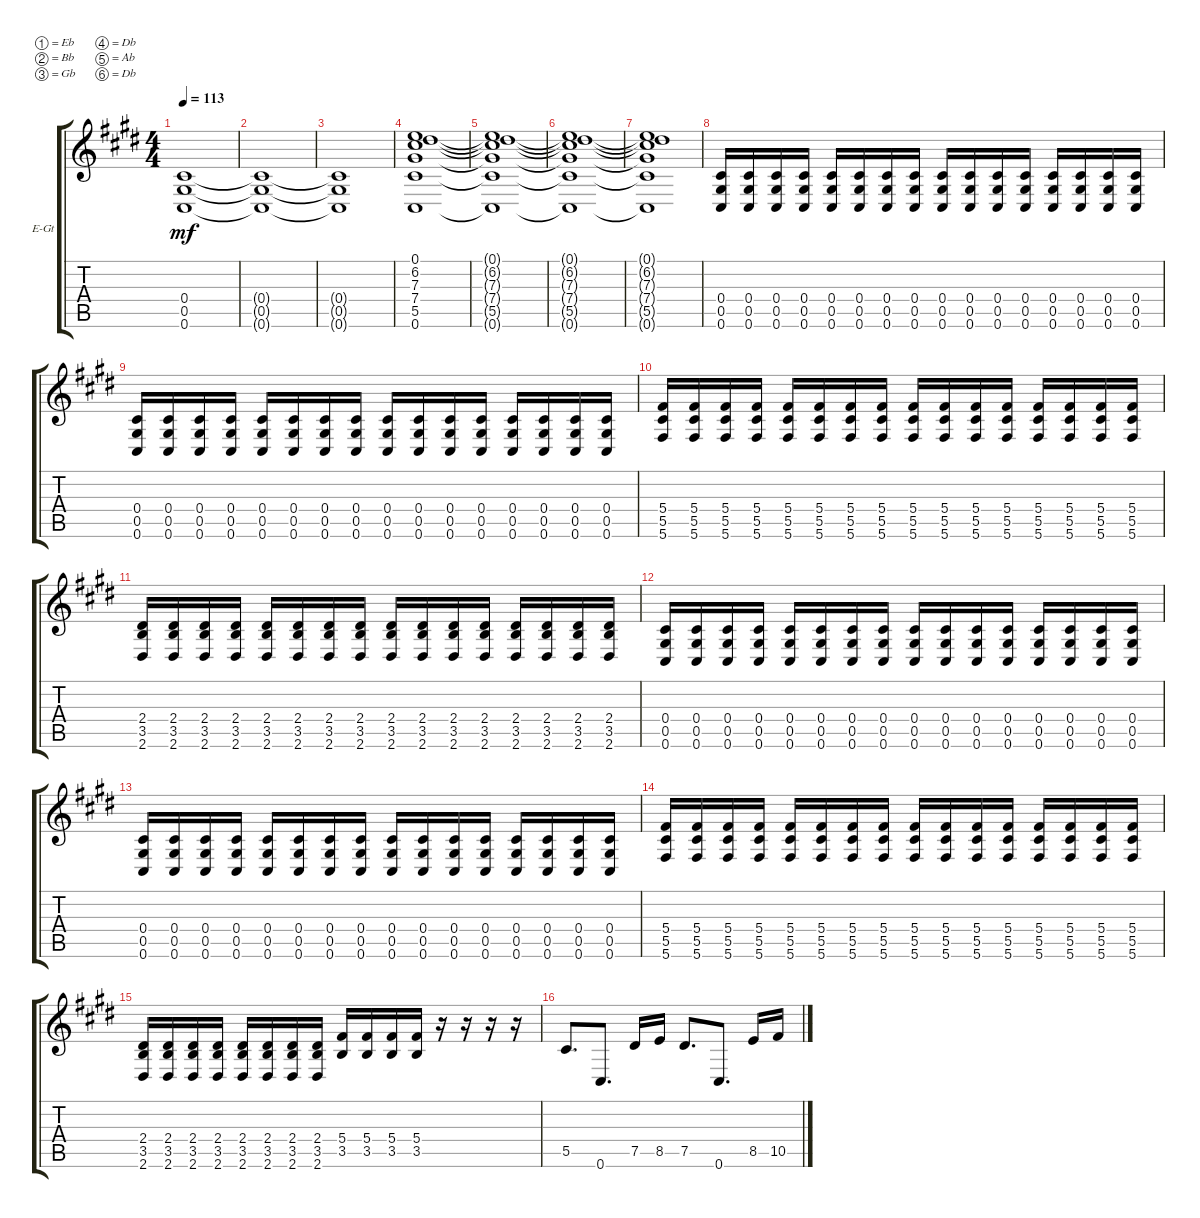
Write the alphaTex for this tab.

\bracketExtendMode groupsimilarinstruments
\firstSystemTrackNameOrientation horizontal
\otherSystemsTrackNameOrientation horizontal
\track ("Brett" "E-Gt") {instrument distortionguitar}
\staff {score tabs}
\tuning (Eb4 Bb3 Gb3 Db3 Ab2 Db2)
\ts (4 4)
\tempo 113
\clef g2
\ks e
(0.4{t} 0.5{t} 0.6{t}).1{dy mf} |
(0.4{t} 0.5{t} 0.6{t}).1 |
(0.6{t} 0.5{t} 0.4{t}).1 |
(0.6 5.5 7.4 7.3 6.2 0.1).1 |
(0.1{t} 6.2{t} 7.3{t} 7.4{t} 5.5{t} 0.6{t}).1 |
(0.6{t} 5.5{t} 7.4{t} 7.3{t} 6.2{t} 0.1{t}).1 |
(0.1{t} 6.2{t} 7.3{t} 7.4{t} 5.5{t} 0.6{t}).1 |
(0.5 0.4 0.6).16 (0.5 0.4 0.6).16 (0.5 0.4 0.6).16 (0.5 0.4 0.6).16 (0.5 0.4 0.6).16 (0.5 0.4 0.6).16 (0.5 0.4 0.6).16 (0.5 0.4 0.6).16 (0.5 0.4 0.6).16 (0.5 0.4 0.6).16 (0.5 0.4 0.6).16 (0.5 0.4 0.6).16 (0.5 0.4 0.6).16 (0.5 0.4 0.6).16 (0.5 0.4 0.6).16 (0.5 0.4 0.6).16 |
(0.5 0.4 0.6).16 (0.5 0.4 0.6).16 (0.5 0.4 0.6).16 (0.5 0.4 0.6).16 (0.5 0.4 0.6).16 (0.5 0.4 0.6).16 (0.5 0.4 0.6).16 (0.5 0.4 0.6).16 (0.5 0.4 0.6).16 (0.5 0.4 0.6).16 (0.5 0.4 0.6).16 (0.5 0.4 0.6).16 (0.5 0.4 0.6).16 (0.5 0.4 0.6).16 (0.5 0.4 0.6).16 (0.5 0.4 0.6).16 |
(5.6 5.5 5.4).16 (5.6 5.5 5.4).16 (5.6 5.5 5.4).16 (5.6 5.5 5.4).16 (5.6 5.5 5.4).16 (5.6 5.5 5.4).16 (5.6 5.5 5.4).16 (5.6 5.5 5.4).16 (5.6 5.5 5.4).16 (5.6 5.5 5.4).16 (5.6 5.5 5.4).16 (5.6 5.5 5.4).16 (5.6 5.5 5.4).16 (5.6 5.5 5.4).16 (5.6 5.5 5.4).16 (5.6 5.5 5.4).16 |
(2.6 3.5 2.4).16 (2.6 3.5 2.4).16 (2.6 3.5 2.4).16 (2.6 3.5 2.4).16 (2.6 3.5 2.4).16 (2.6 3.5 2.4).16 (2.6 3.5 2.4).16 (2.6 3.5 2.4).16 (2.6 3.5 2.4).16 (2.6 3.5 2.4).16 (2.6 3.5 2.4).16 (2.6 3.5 2.4).16 (2.6 3.5 2.4).16 (2.6 3.5 2.4).16 (2.6 3.5 2.4).16 (2.6 3.5 2.4).16 |
(0.5 0.4 0.6).16 (0.5 0.4 0.6).16 (0.5 0.4 0.6).16 (0.5 0.4 0.6).16 (0.5 0.4 0.6).16 (0.5 0.4 0.6).16 (0.5 0.4 0.6).16 (0.5 0.4 0.6).16 (0.5 0.4 0.6).16 (0.5 0.4 0.6).16 (0.5 0.4 0.6).16 (0.5 0.4 0.6).16 (0.5 0.4 0.6).16 (0.5 0.4 0.6).16 (0.5 0.4 0.6).16 (0.5 0.4 0.6).16 |
(0.5 0.4 0.6).16 (0.5 0.4 0.6).16 (0.5 0.4 0.6).16 (0.5 0.4 0.6).16 (0.5 0.4 0.6).16 (0.5 0.4 0.6).16 (0.5 0.4 0.6).16 (0.5 0.4 0.6).16 (0.5 0.4 0.6).16 (0.5 0.4 0.6).16 (0.5 0.4 0.6).16 (0.5 0.4 0.6).16 (0.5 0.4 0.6).16 (0.5 0.4 0.6).16 (0.5 0.4 0.6).16 (0.5 0.4 0.6).16 |
(5.6 5.5 5.4).16 (5.6 5.5 5.4).16 (5.6 5.5 5.4).16 (5.6 5.5 5.4).16 (5.6 5.5 5.4).16 (5.6 5.5 5.4).16 (5.6 5.5 5.4).16 (5.6 5.5 5.4).16 (5.6 5.5 5.4).16 (5.6 5.5 5.4).16 (5.6 5.5 5.4).16 (5.6 5.5 5.4).16 (5.6 5.5 5.4).16 (5.6 5.5 5.4).16 (5.6 5.5 5.4).16 (5.6 5.5 5.4).16 |
(2.6 3.5 2.4).16 (2.6 3.5 2.4).16 (2.6 3.5 2.4).16 (2.6 3.5 2.4).16 (2.6 3.5 2.4).16 (2.6 3.5 2.4).16 (2.6 3.5 2.4).16 (2.6 3.5 2.4).16 (3.5 5.4).16 (3.5 5.4).16 (3.5 5.4).16 (3.5 5.4).16 r.16 r.16 r.16 r.16 |
5.5.8{d} 0.6.8{d} 7.5.16 8.5.16 7.5.8{d} 0.6.8{d} 8.5.16 10.5.16
